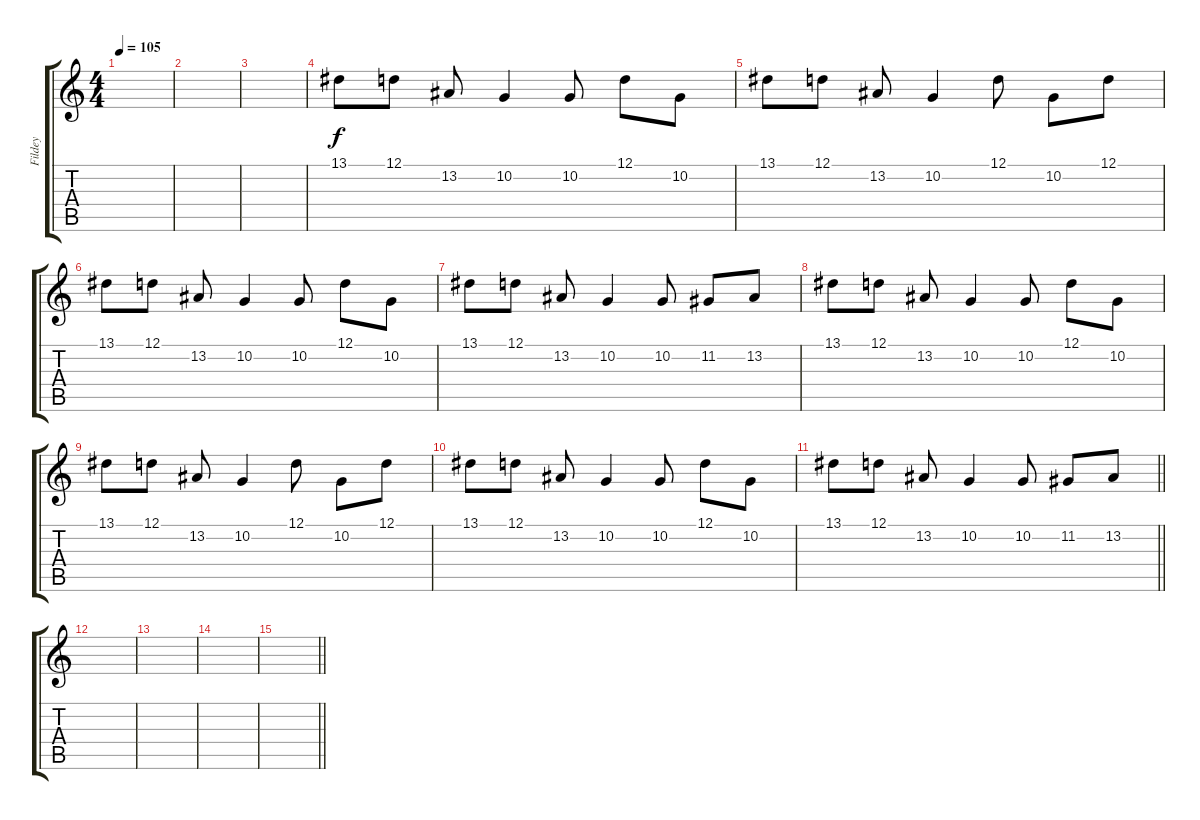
\track ("Fildey" "Fildey") {instrument electricgrandpiano}
\staff {score tabs}
\tuning (D4 A3 F3 C3 G2 C2) {hide}
\ts (4 4)
\tempo 105
\clef g2
\ks c
|
|
|
13.1.8{dy f volume 13 balance 8 instrument acousticgrandpiano} 12.1.8 13.2.8 10.2.4 10.2.8 12.1.8 10.2.8 |
13.1.8 12.1.8 13.2.8 10.2.4 12.1.8 10.2.8 12.1.8 |
13.1.8 12.1.8 13.2.8 10.2.4 10.2.8 12.1.8 10.2.8 |
13.1.8 12.1.8 13.2.8 10.2.4 10.2.8 11.2.8 13.2.8 |
13.1.8{volume 13 balance 8 instrument acousticgrandpiano} 12.1.8 13.2.8 10.2.4 10.2.8 12.1.8 10.2.8 |
13.1.8 12.1.8 13.2.8 10.2.4 12.1.8 10.2.8 12.1.8 |
13.1.8 12.1.8 13.2.8 10.2.4 10.2.8 12.1.8 10.2.8 |
\barLineRight lightlight
13.1.8 12.1.8 13.2.8 10.2.4 10.2.8 11.2.8 13.2.8 |
\section ("" "")
|
|
|
\barLineRight lightlight
